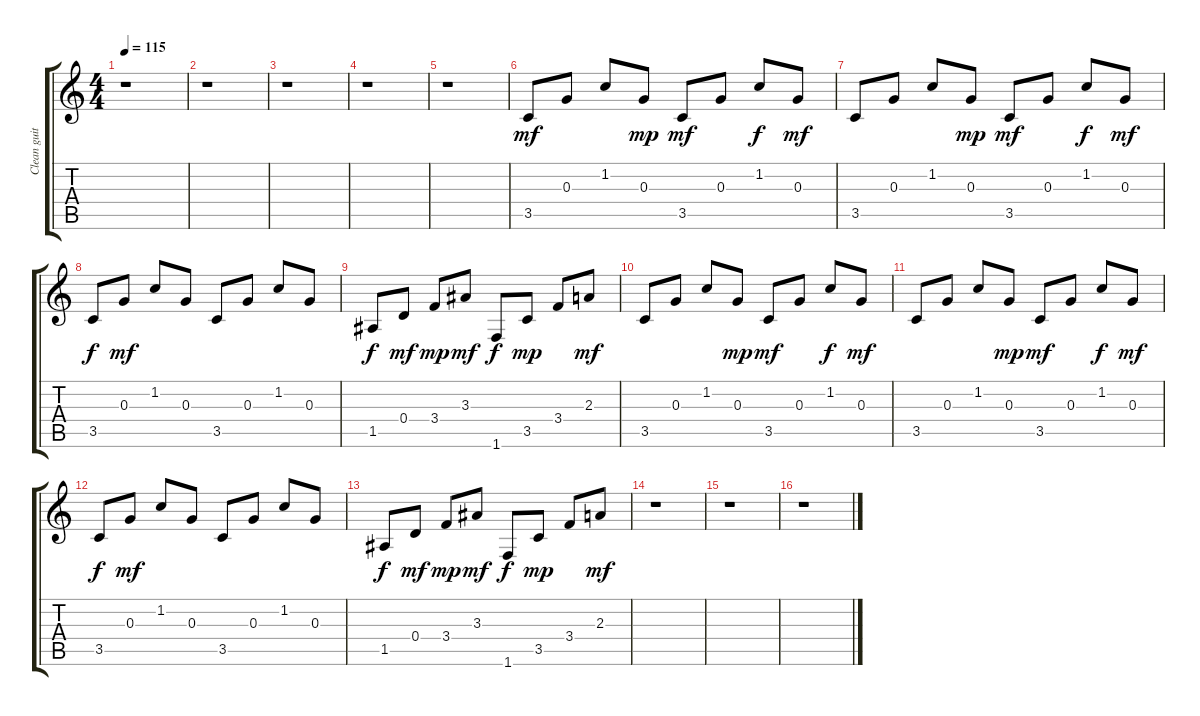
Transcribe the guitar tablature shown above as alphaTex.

\track ("Clean guitar" "Clean guit") {instrument electricguitarclean}
\staff {score tabs}
\tuning (E4 B3 G3 D3 A2 E2) {hide}
\ts (4 4)
\tempo 115
\clef g2
\ks c
r.1{dy mf} |
r.1 |
r.1 |
r.1 |
r.1 |
3.5.8 0.3.8 1.2.8 0.3.8{dy mp} 3.5.8{dy mf} 0.3.8 1.2.8{dy f} 0.3.8{dy mf} |
3.5.8 0.3.8 1.2.8 0.3.8{dy mp} 3.5.8{dy mf} 0.3.8 1.2.8{dy f} 0.3.8{dy mf} |
3.5.8{dy f} 0.3.8{dy mf} 1.2.8 0.3.8 3.5.8 0.3.8 1.2.8 0.3.8 |
1.5.8{dy f} 0.4.8{dy mf} 3.4.8{dy mp} 3.3.8{dy mf} 1.6.8{dy f} 3.5.8{dy mp} 3.4.8 2.3.8{dy mf} |
3.5.8 0.3.8 1.2.8 0.3.8{dy mp} 3.5.8{dy mf} 0.3.8 1.2.8{dy f} 0.3.8{dy mf} |
3.5.8 0.3.8 1.2.8 0.3.8{dy mp} 3.5.8{dy mf} 0.3.8 1.2.8{dy f} 0.3.8{dy mf} |
3.5.8{dy f} 0.3.8{dy mf} 1.2.8 0.3.8 3.5.8 0.3.8 1.2.8 0.3.8 |
1.5.8{dy f} 0.4.8{dy mf} 3.4.8{dy mp} 3.3.8{dy mf} 1.6.8{dy f} 3.5.8{dy mp} 3.4.8 2.3.8{dy mf} |
r.1 |
r.1 |
r.1
